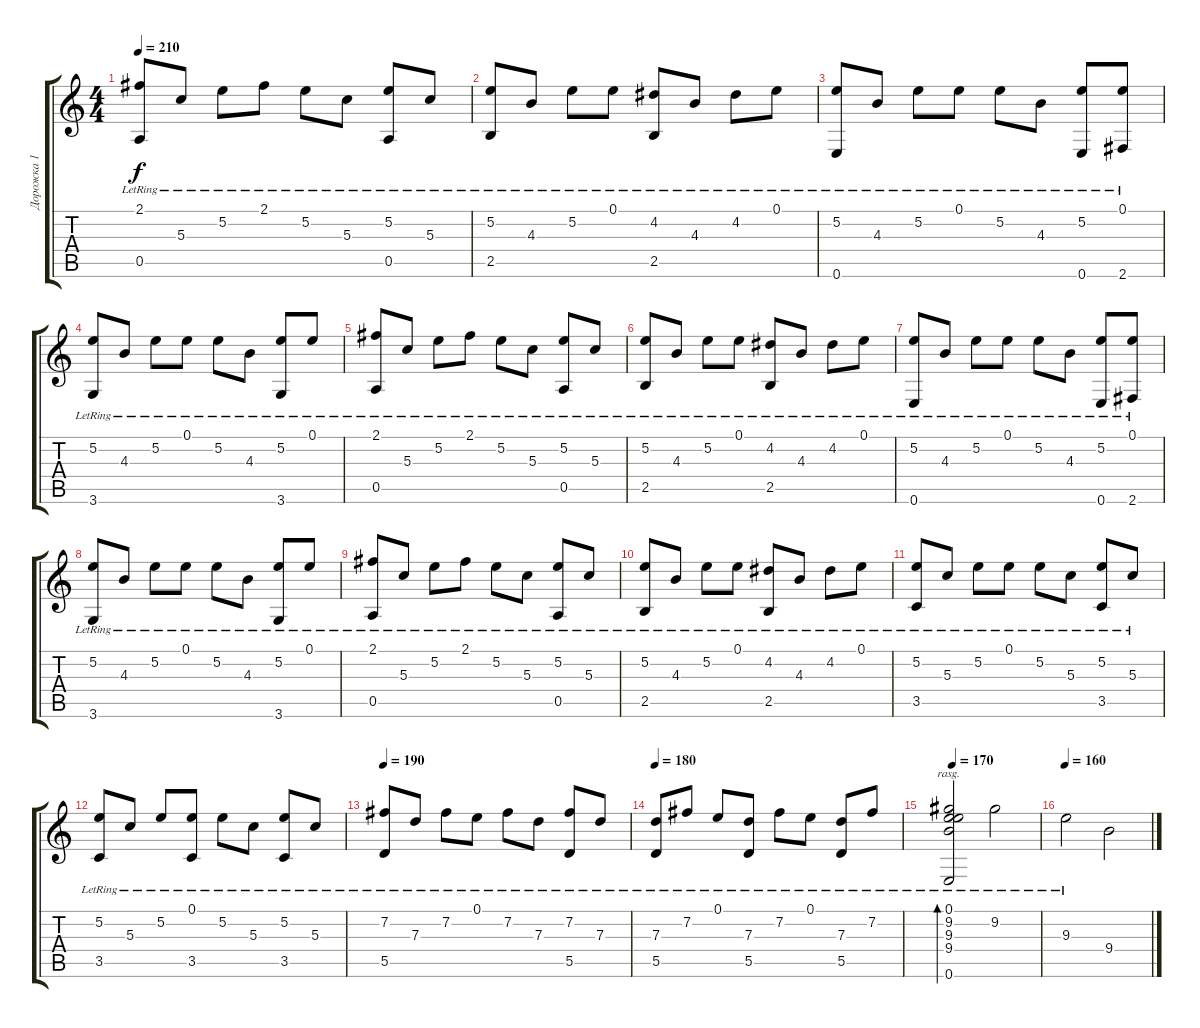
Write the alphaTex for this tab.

\track ("Дорожка 1" "Дорожка 1") {instrument acousticguitarsteel}
\staff {score tabs}
\tuning (E4 B3 G3 D3 A2 E2) {hide}
\ts (4 4)
\tempo 210
\clef g2
\ks c
(2.1{lr} 0.5{lr}).8{dy f} 5.3{lr}.8 5.2{lr}.8 2.1{lr}.8 5.2{lr}.8 5.3{lr}.8 (5.2{lr} 0.5).8 5.3{lr}.8 |
(5.2 2.5{lr}).8 4.3{lr}.8 5.2{lr}.8 0.1{lr}.8 (4.2 2.5{lr}).8 4.3{lr}.8 4.2{lr}.8 0.1{lr}.8 |
(5.2{lr} 0.6{lr}).8 4.3{lr}.8 5.2{lr}.8 0.1{lr}.8 5.2{lr}.8 4.3{lr}.8 (5.2{lr} 0.6).8 (0.1{lr} 2.6).8 |
(5.2{lr} 3.6{lr}).8 4.3{lr}.8 5.2{lr}.8 0.1{lr}.8 5.2{lr}.8 4.3{lr}.8 (5.2{lr} 3.6).8 0.1{lr}.8 |
(2.1{lr} 0.5{lr}).8 5.3{lr}.8 5.2{lr}.8 2.1{lr}.8 5.2{lr}.8 5.3{lr}.8 (5.2{lr} 0.5).8 5.3{lr}.8 |
(5.2 2.5{lr}).8 4.3{lr}.8 5.2{lr}.8 0.1{lr}.8 (4.2 2.5{lr}).8 4.3{lr}.8 4.2{lr}.8 0.1{lr}.8 |
(5.2{lr} 0.6{lr}).8 4.3{lr}.8 5.2{lr}.8 0.1{lr}.8 5.2{lr}.8 4.3{lr}.8 (5.2{lr} 0.6).8 (0.1{lr} 2.6).8 |
(5.2{lr} 3.6{lr}).8 4.3{lr}.8 5.2{lr}.8 0.1{lr}.8 5.2{lr}.8 4.3{lr}.8 (5.2{lr} 3.6).8 0.1{lr}.8 |
(2.1{lr} 0.5{lr}).8 5.3{lr}.8 5.2{lr}.8 2.1{lr}.8 5.2{lr}.8 5.3{lr}.8 (5.2{lr} 0.5).8 5.3{lr}.8 |
(5.2 2.5{lr}).8 4.3{lr}.8 5.2{lr}.8 0.1{lr}.8 (4.2 2.5{lr}).8 4.3{lr}.8 4.2{lr}.8 0.1{lr}.8 |
(5.2 3.5{lr}).8 5.3{lr}.8 5.2{lr}.8 0.1{lr}.8 5.2{lr}.8 5.3{lr}.8 (5.2{lr} 3.5).8 5.3{lr}.8 |
(5.2 3.5{lr}).8 5.3{lr}.8 5.2{lr}.8 (0.1{lr} 3.5{lr}).8 5.2{lr}.8 5.3{lr}.8 (5.2{lr} 3.5).8 5.3{lr}.8 |
\tempo 190
(7.2{lr} 5.5{lr}).8 7.3{lr}.8 7.2{lr}.8 0.1{lr}.8 7.2{lr}.8 7.3{lr}.8 (7.2{lr} 5.5{lr}).8 7.3{lr}.8 |
\tempo 180
(7.3{lr} 5.5{lr}).8 7.2{lr}.8 0.1{lr}.8 (7.3{lr} 5.5{lr}).8 7.2{lr}.8 0.1{lr}.8 (7.3{lr} 5.5{lr}).8 7.2{lr}.8 |
\tempo 170
(0.1{lr} 9.2 9.3 9.4{lr} 0.6{lr}).2{bd 480 rasg ii} 9.2{lr}.2 |
\tempo 160
9.3{lr}.2 9.4{ss}.2
